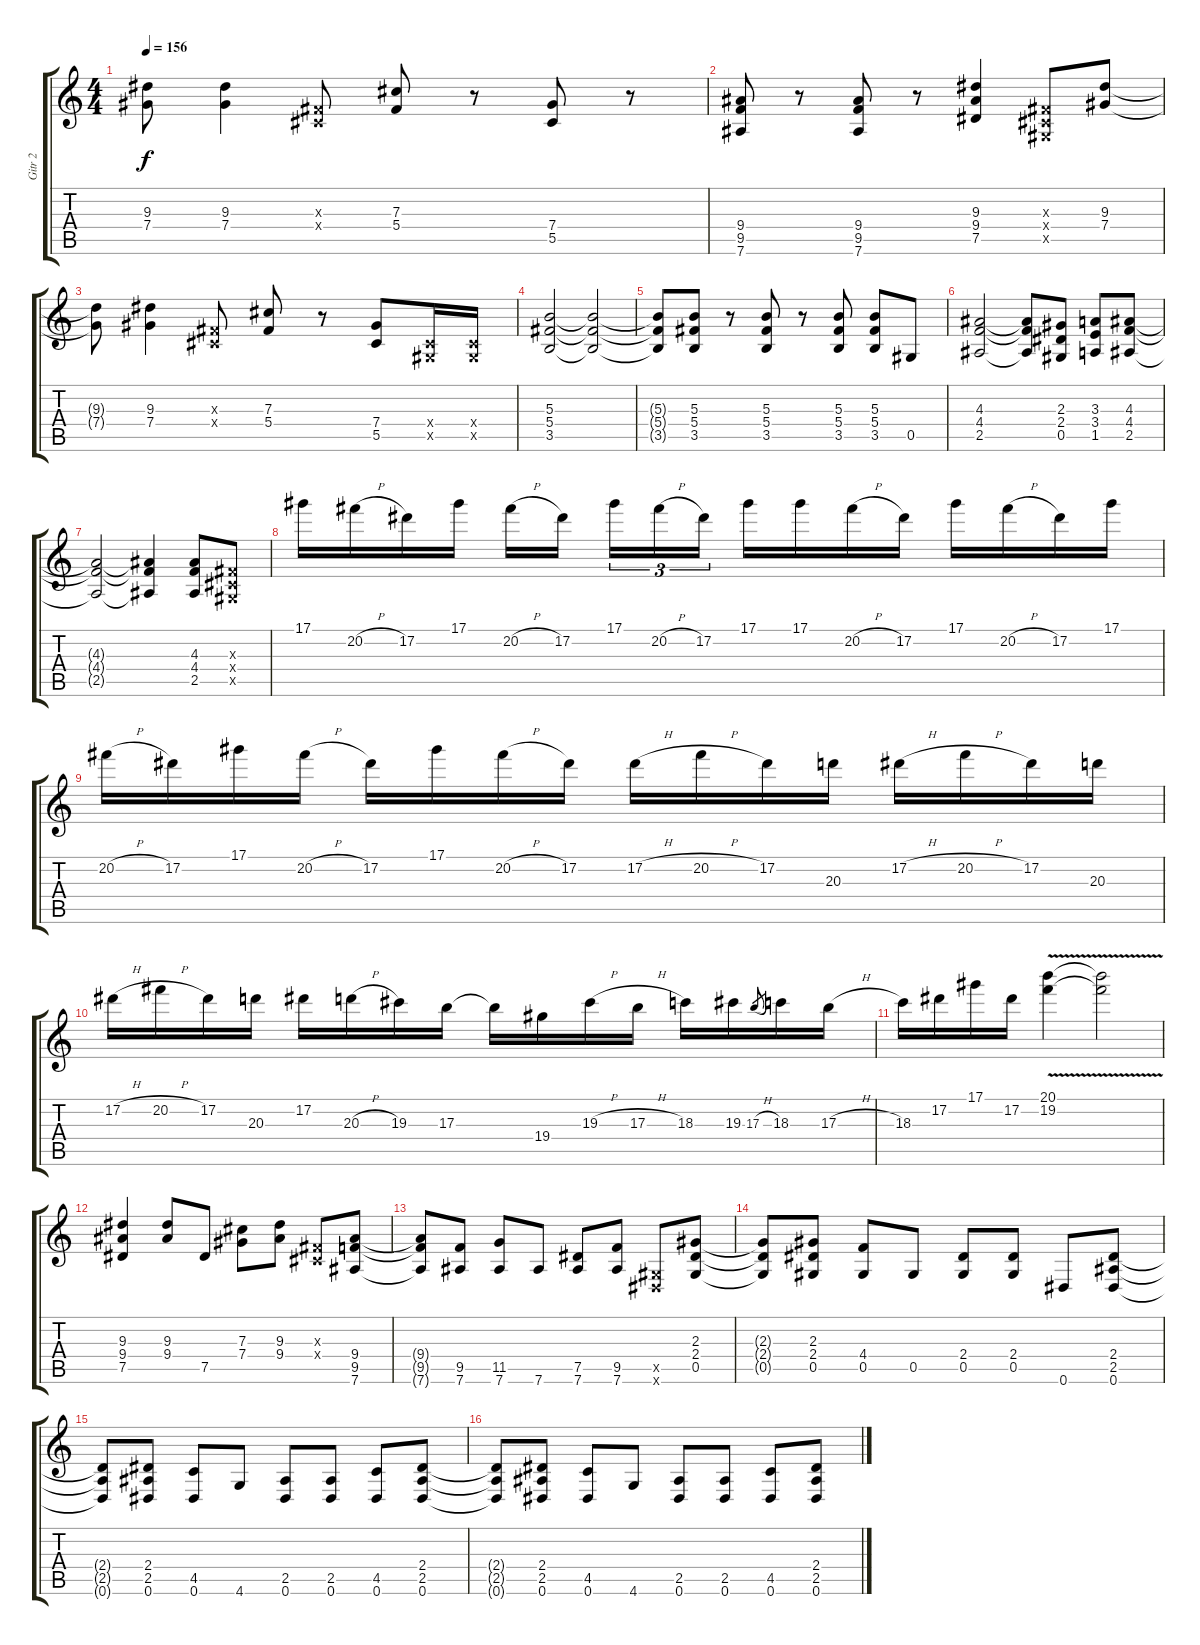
\track ("Gitr 2" "Gitr 2") {instrument overdrivenguitar}
\staff {score tabs}
\tuning (Eb4 Bb3 Gb3 Db3 Ab2 Eb2) {hide}
\ts (4 4)
\tempo 156
\clef g2
\ks c
(9.3{t} 7.4{t}).8{dy f} (9.3 7.4).4 (0.3{x} 0.4{x}).8 (7.3 5.4).8 r.8 (7.4 5.5).8 r.8 |
(9.4 9.5 7.6).8 r.8 (9.4 9.5 7.6).8 r.8 (9.3 9.4 7.5).4 (0.3{x} 0.4{x} 0.5{x}).8 (9.3 7.4).8 |
(9.3{t} 7.4{t}).8 (9.3 7.4).4 (0.3{x} 0.4{x}).8 (7.3 5.4).8 r.8 (7.4 5.5).8 (0.4{x} 0.5{x}).16 (0.4{x} 0.5{x}).16 |
(5.3 5.4 3.5).2 (5.3{t} 5.4{t} 3.5{t}).2 |
(5.3{t} 5.4{t} 3.5{t}).8 (5.3 5.4 3.5).8 r.8 (5.3 5.4 3.5).8 r.8 (5.3 5.4 3.5).8 (5.3 5.4 3.5).8 0.5.8 |
(4.3 4.4 2.5).2 (4.3{t} 4.4{t} 2.5{t}).8 (2.3 2.4 0.5).8 (3.3 3.4 1.5).8 (4.3 4.4 2.5).8 |
(4.3{t} 4.4{t} 2.5{t}).2 (4.3{t} 4.4{t} 2.5{t}).4 (4.3 4.4 2.5).8 (0.3{x} 0.4{x} 0.5{x}).8 |
17.1.16 20.2{h}.16 17.2.16 17.1.16 20.2{h}.16 17.2.16{beam splitsecondary} 17.1.16{tu (3 2)} 20.2{h}.16{tu (3 2)} 17.2.16{tu (3 2)} 17.1.16 17.1.16 20.2{h}.16 17.2.16 17.1.16 20.2{h}.16 17.2.16 17.1.16 |
20.2{h}.16 17.2.16 17.1.16 20.2{h}.16 17.2.16 17.1.16 20.2{h}.16 17.2.16 17.2{h}.16 20.2{h}.16 17.2.16 20.3.16 17.2{h}.16 20.2{h}.16 17.2.16 20.3.16 |
17.2{h}.16 20.2{h}.16 17.2.16 20.3.16 17.2.16 20.3{h}.16 19.3.16 17.3.16 17.3{t}.16 19.4.16 19.3{h}.16 17.3{h}.16 18.3.16 19.3.16 17.3{h}.8{gr} 18.3.16 17.3{h}.16 |
18.3.16 17.2.16 17.1.16 17.2.16 (20.1{v} 19.2{v}).4 (20.1{t} 19.2{t}).2 |
(9.3 9.4 7.5).4 (9.3 9.4).8 7.5.8 (7.3 7.4).8 (9.3 9.4).8 (0.3{x} 0.4{x}).8 (9.4 9.5 7.6).8 |
(9.4{t} 9.5{t} 7.6{t}).8 (9.5 7.6).8 (11.5 7.6).8 7.6.8 (7.5 7.6).8 (9.5 7.6).8 (0.5{x} 0.6{x}).8 (2.3 2.4 0.5).8 |
(2.3{t} 2.4{t} 0.5{t}).8 (2.3 2.4 0.5).8 (4.4 0.5).8 0.5.8 (2.4 0.5).8 (2.4 0.5).8 0.6.8 (2.4 2.5 0.6).8 |
(2.4{t} 2.5{t} 0.6{t}).8 (2.4 2.5 0.6).8 (4.5 0.6).8 4.6.8 (2.5 0.6).8 (2.5 0.6).8 (4.5 0.6).8 (2.4 2.5 0.6).8 |
(2.4{t} 2.5{t} 0.6{t}).8 (2.4 2.5 0.6).8 (4.5 0.6).8 4.6.8 (2.5 0.6).8 (2.5 0.6).8 (4.5 0.6).8 (2.4 2.5 0.6).8
